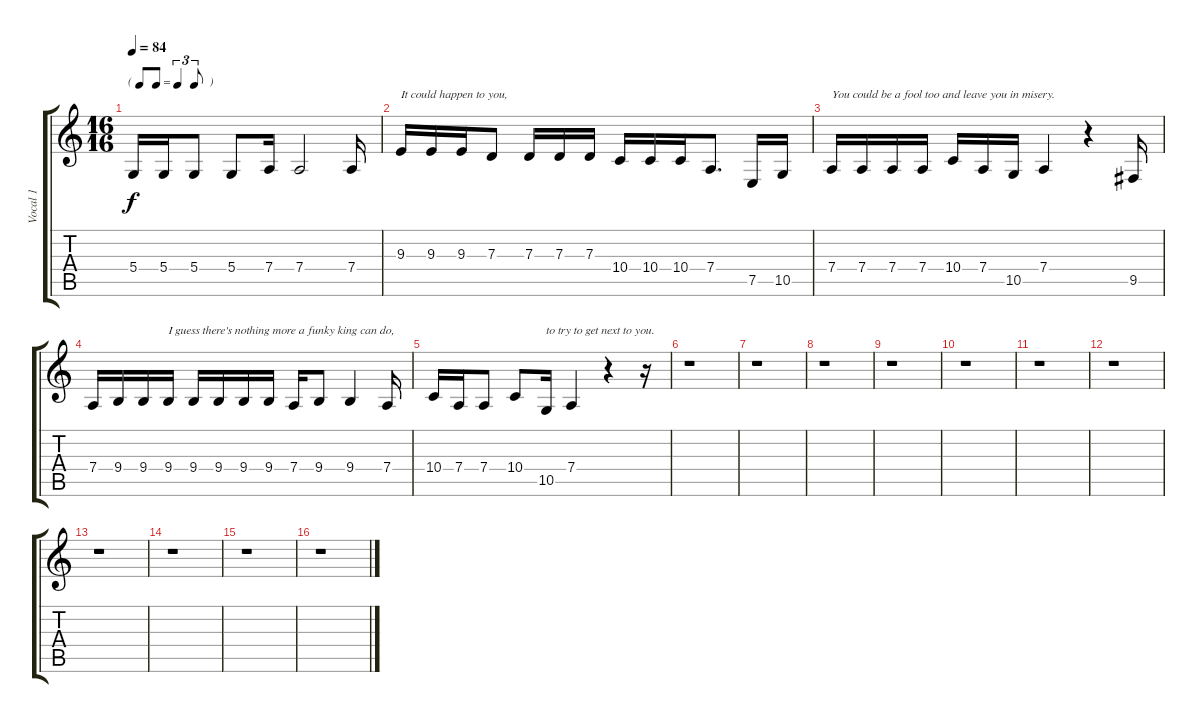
\track ("Vocal 1" "Vocal 1") {instrument rockorgan}
\staff {score tabs}
\tuning (E4 B3 G3 D3 A2 E2) {hide}
\ts (16 16)
\tf triplet8th
\tempo 84
\clef g2
\ks c
5.4.16{dy f} 5.4.16 5.4.8 5.4.8 7.4.16 7.4.2 7.4.16 |
9.3.16{txt "It could happen to you,"} 9.3.16 9.3.16 7.3.8 7.3.16 7.3.16 7.3.16 10.4.16 10.4.16 10.4.16 7.4.8{d} 7.5.16 10.5.16 |
7.4.16{txt "You could be a fool too and leave you in misery."} 7.4.16 7.4.16 7.4.16 10.4.16 7.4.16 10.5.16 7.4.4 r.4 9.5.16 |
7.4.16 9.4.16 9.4.16 9.4.16{txt "I guess there's nothing more a funky king can do,"} 9.4.16 9.4.16 9.4.16 9.4.16 7.4.16 9.4.8 9.4.4 7.4.16 |
10.4.16 7.4.16 7.4.8 10.4.8 10.5.16{txt "to try to get next to you."} 7.4.4 r.4 r.16 |
r.1 |
r.1 |
r.1 |
r.1 |
r.1 |
r.1 |
r.1 |
r.1 |
r.1 |
r.1 |
r.1
